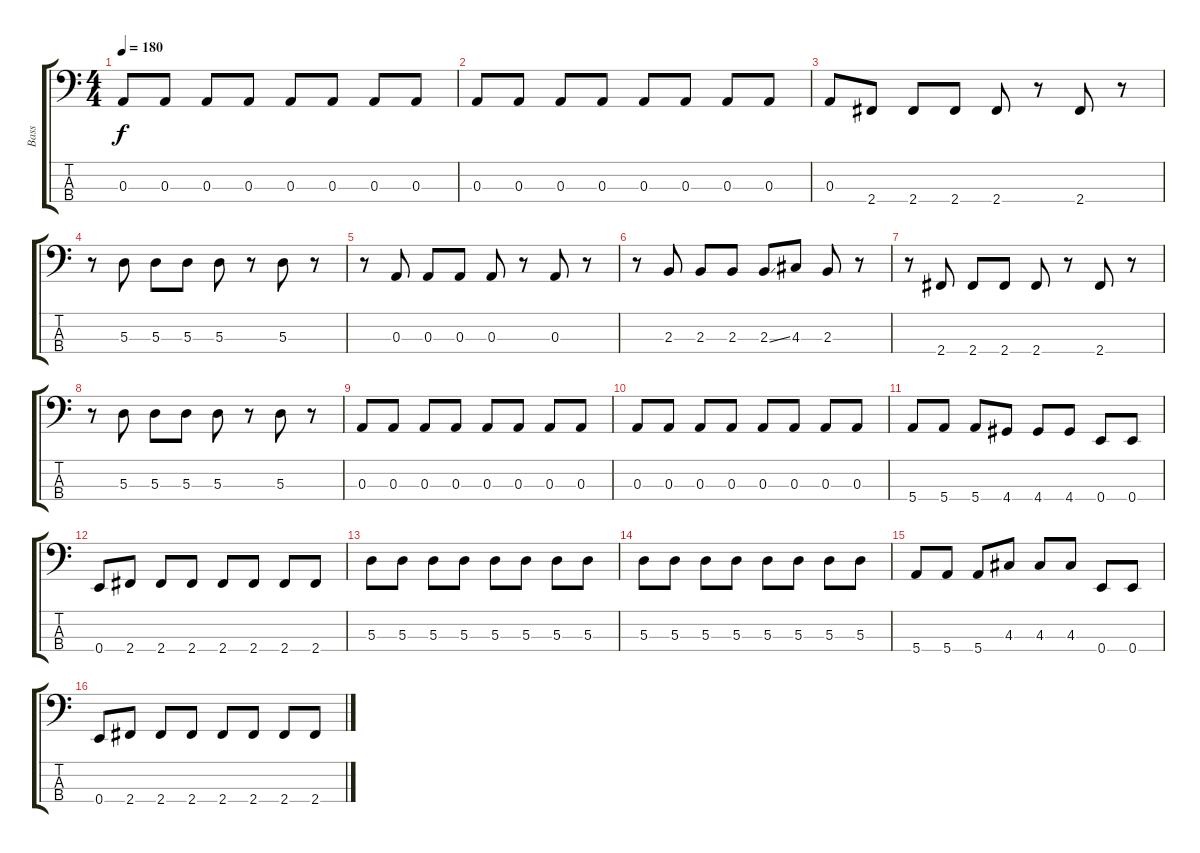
\track ("Bass" "Bass") {instrument electricbasspick}
\staff {score tabs}
\tuning (G2 D2 A1 E1) {hide}
\ts (4 4)
\tempo 180
\clef f4
\ks c
0.3.8{dy f} 0.3.8 0.3.8 0.3.8 0.3.8 0.3.8 0.3.8 0.3.8 |
0.3.8 0.3.8 0.3.8 0.3.8 0.3.8 0.3.8 0.3.8 0.3.8 |
0.3.8 2.4.8 2.4.8 2.4.8 2.4.8 r.8 2.4.8 r.8 |
r.8 5.3.8 5.3.8 5.3.8 5.3.8 r.8 5.3.8 r.8 |
r.8 0.3.8 0.3.8 0.3.8 0.3.8 r.8 0.3.8 r.8 |
r.8 2.3.8 2.3.8 2.3.8 2.3{ss}.8 4.3.8 2.3.8 r.8 |
r.8 2.4.8 2.4.8 2.4.8 2.4.8 r.8 2.4.8 r.8 |
r.8 5.3.8 5.3.8 5.3.8 5.3.8 r.8 5.3.8 r.8 |
0.3.8 0.3.8 0.3.8 0.3.8 0.3.8 0.3.8 0.3.8 0.3.8 |
0.3.8 0.3.8 0.3.8 0.3.8 0.3.8 0.3.8 0.3.8 0.3.8 |
5.4.8 5.4.8 5.4.8 4.4.8 4.4.8 4.4.8 0.4.8 0.4.8 |
0.4.8 2.4.8 2.4.8 2.4.8 2.4.8 2.4.8 2.4.8 2.4.8 |
5.3.8 5.3.8 5.3.8 5.3.8 5.3.8 5.3.8 5.3.8 5.3.8 |
5.3.8 5.3.8 5.3.8 5.3.8 5.3.8 5.3.8 5.3.8 5.3.8 |
5.4.8 5.4.8 5.4.8 4.3.8 4.3.8 4.3.8 0.4.8 0.4.8 |
0.4.8 2.4.8 2.4.8 2.4.8 2.4.8 2.4.8 2.4.8 2.4.8
